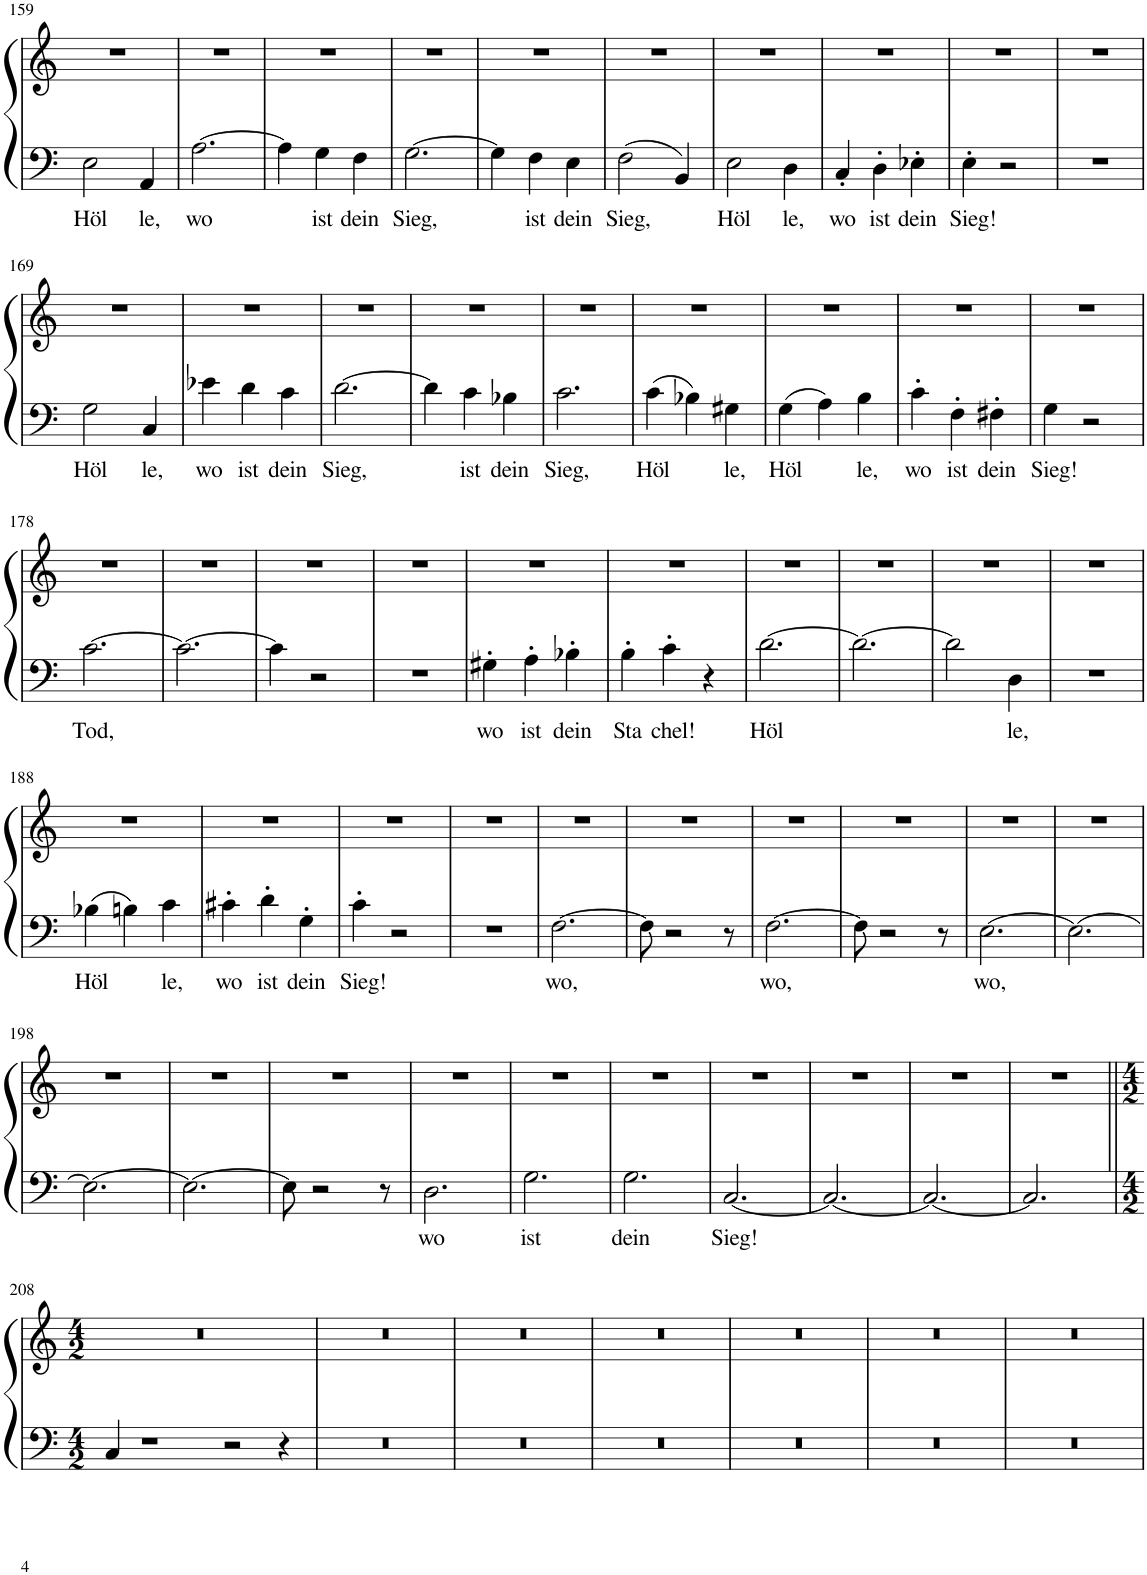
**kern	**text	**kern
*part1	*part1	*part1
*staff2	*staff2	*staff1
*I"Piano	*	*
*I'Pno.	*	*
!!LO:PB:g=z
*clefF4	*	*clefG2
*k[]	*	*k[]
*M3/4	*	*M3/4
=159	=159	=159
!	!LO:LY:b	!
2E\	Höl	2.r
!	!LO:LY:b	!
4AA/	le,	.
=160	=160	=160
!	!LO:LY:b	!
[2.A\	wo	2.r
=161	=161	=161
4A\]	.	2.r
!	!LO:LY:b	!
4G\	ist	.
!	!LO:LY:b	!
4F\	dein	.
=162	=162	=162
!	!LO:LY:b	!
[2.G\	Sieg,	2.r
=163	=163	=163
4G\]	.	2.r
!	!LO:LY:b	!
4F\	ist	.
!	!LO:LY:b	!
4E\	dein	.
=164	=164	=164
!	!LO:LY:b	!
2F\	Sieg,	2.r
4BB/	.	.
=165	=165	=165
!	!LO:LY:b	!
2E\	Höl	2.r
!	!LO:LY:b	!
4D\	le,	.
=166	=166	=166
!	!LO:LY:b	!
4C'/	wo	2.r
!	!LO:LY:b	!
4D'\	ist	.
!	!LO:LY:b	!
4E-X'\	dein	.
=167	=167	=167
!	!LO:LY:b	!
4E'\	Sieg!	2.r
2r	.	.
=168	=168	=168
2.r	.	2.r
!!LO:LB:g=z
=169	=169	=169
!	!LO:LY:b	!
2G\	Höl	2.r
!	!LO:LY:b	!
4C/	le,	.
=170	=170	=170
!	!LO:LY:b	!
4e-X\	wo	2.r
!	!LO:LY:b	!
4d\	ist	.
!	!LO:LY:b	!
4c\	dein	.
=171	=171	=171
!	!LO:LY:b	!
[2.d\	Sieg,	2.r
=172	=172	=172
4d\]	.	2.r
!	!LO:LY:b	!
4c\	ist	.
!	!LO:LY:b	!
4B-X\	dein	.
=173	=173	=173
!	!LO:LY:b	!
2.c\	Sieg,	2.r
=174	=174	=174
!	!LO:LY:b	!
4c\	Höl	2.r
4B-X\	.	.
!	!LO:LY:b	!
4G#X\	le,	.
=175	=175	=175
!	!LO:LY:b	!
4G\	Höl	2.r
4A\	.	.
!	!LO:LY:b	!
4B\	le,	.
=176	=176	=176
!	!LO:LY:b	!
4c'\	wo	2.r
!	!LO:LY:b	!
4F'\	ist	.
!	!LO:LY:b	!
4F#X'\	dein	.
=177	=177	=177
!	!LO:LY:b	!
4G\	Sieg!	2.r
2r	.	.
!!LO:LB:g=z
=178	=178	=178
!	!LO:LY:b	!
[2.c\	Tod,	2.r
=179	=179	=179
2.c\_	.	2.r
=180	=180	=180
4c\]	.	2.r
2r	.	.
=181	=181	=181
2.r	.	2.r
=182	=182	=182
!	!LO:LY:b	!
4G#X'\	wo	2.r
!	!LO:LY:b	!
4A'\	ist	.
!	!LO:LY:b	!
4B-X'\	dein	.
=183	=183	=183
!	!LO:LY:b	!
4B'\	Sta	2.r
!	!LO:LY:b	!
4c'\	chel!	.
4r	.	.
=184	=184	=184
!	!LO:LY:b	!
[2.d\	Höl	2.r
=185	=185	=185
2.d\_	.	2.r
=186	=186	=186
2d\]	.	2.r
!	!LO:LY:b	!
4D\	le,	.
=187	=187	=187
2.r	.	2.r
!!LO:LB:g=z
=188	=188	=188
!	!LO:LY:b	!
4B-X\	Höl	2.r
4Bn\	.	.
!	!LO:LY:b	!
4c\	le,	.
=189	=189	=189
!	!LO:LY:b	!
4c#X'\	wo	2.r
!	!LO:LY:b	!
4d'\	ist	.
!	!LO:LY:b	!
4G'\	dein	.
=190	=190	=190
!	!LO:LY:b	!
4c'\	Sieg!	2.r
2r	.	.
=191	=191	=191
2.r	.	2.r
=192	=192	=192
!	!LO:LY:b	!
[2.F\	wo,	2.r
=193	=193	=193
8F\]	.	2.r
2r	.	.
8r	.	.
=194	=194	=194
!	!LO:LY:b	!
[2.F\	wo,	2.r
=195	=195	=195
8F\]	.	2.r
2r	.	.
8r	.	.
=196	=196	=196
!	!LO:LY:b	!
[2.E\	wo,	2.r
=197	=197	=197
2.E\_	.	2.r
!!LO:LB:g=z
=198	=198	=198
2.E\_	.	2.r
=199	=199	=199
2.E\_	.	2.r
=200	=200	=200
8E\]	.	2.r
2r	.	.
8r	.	.
=201	=201	=201
!	!LO:LY:b	!
2.D\	wo	2.r
=202	=202	=202
!	!LO:LY:b	!
2.G\	ist	2.r
=203	=203	=203
!	!LO:LY:b	!
2.G\	dein	2.r
=204	=204	=204
!	!LO:LY:b	!
[2.C/	Sieg!	2.r
=205	=205	=205
2.C/_	.	2.r
=206	=206	=206
2.C/_	.	2.r
=207	=207	=207
2.C/]	.	2.r
!!LO:LB:g=z
=208||	=208||	=208||
*M4/2	*	*M4/2
4C/	.	0r
1r	.	.
2r	.	.
4r	.	.
=209	=209	=209
0r	.	0r
=210	=210	=210
0r	.	0r
=211	=211	=211
0r	.	0r
=212	=212	=212
0r	.	0r
=213	=213	=213
0r	.	0r
=214	=214	=214
0r	.	0r
=	=	=
*-	*-	*-
